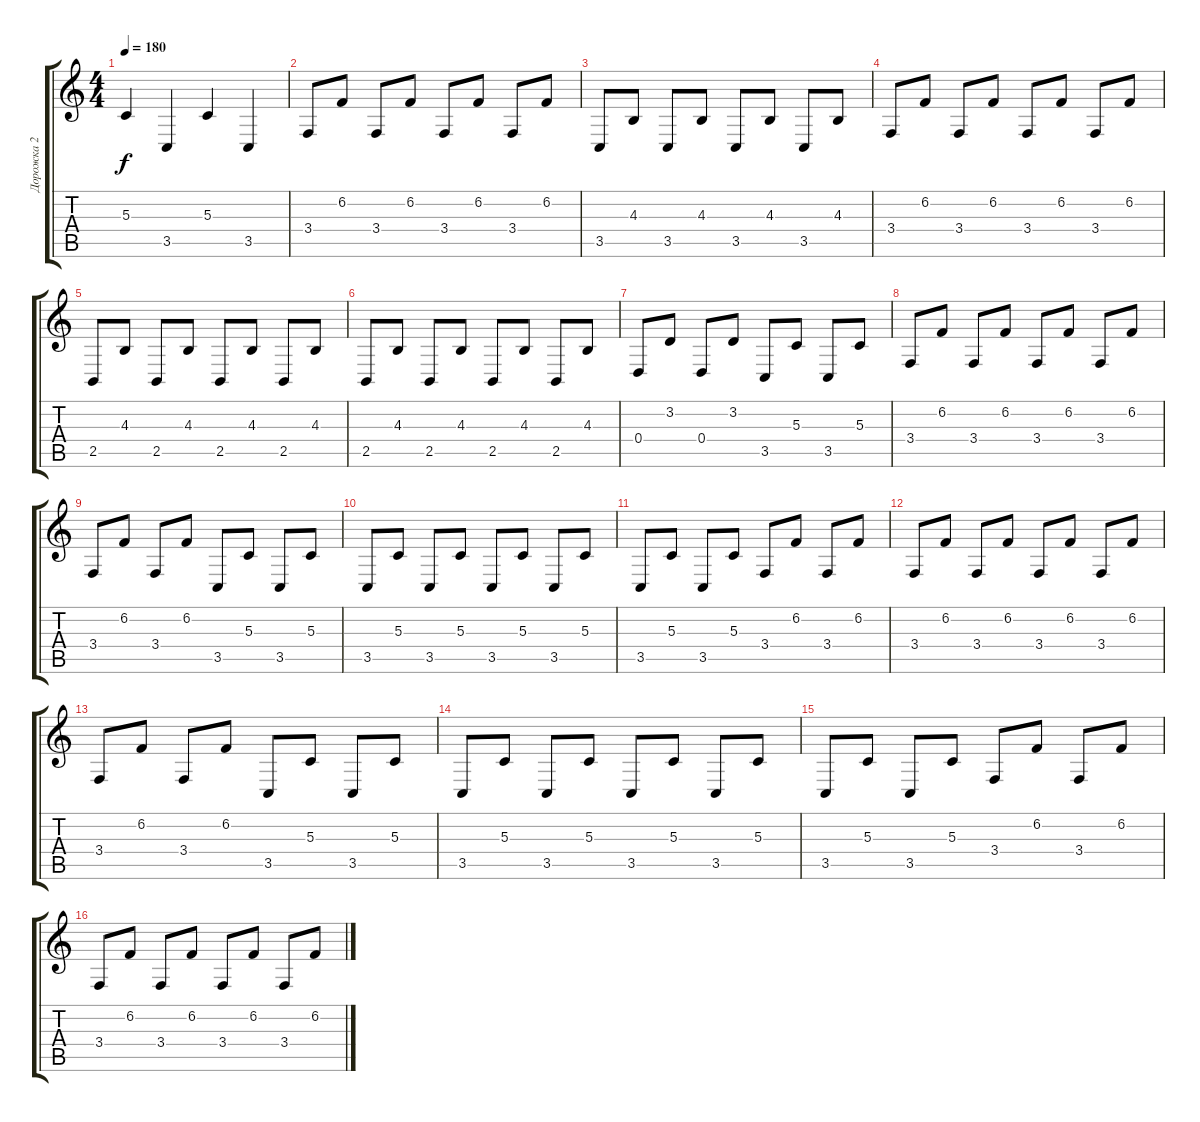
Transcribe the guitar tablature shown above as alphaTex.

\track ("Дорожка 2" "Дорожка 2") {instrument acousticgrandpiano}
\staff {score tabs}
\tuning (E4 B3 G3 D3 A2 E2) {hide}
\ts (4 4)
\tempo 180
\clef g2
\ks c
5.3.4{dy f} 3.5.4 5.3.4 3.5.4 |
3.4.8 6.2.8 3.4.8 6.2.8 3.4.8 6.2.8 3.4.8 6.2.8 |
3.5.8 4.3.8 3.5.8 4.3.8 3.5.8 4.3.8 3.5.8 4.3.8 |
3.4.8 6.2.8 3.4.8 6.2.8 3.4.8 6.2.8 3.4.8 6.2.8 |
2.5.8 4.3.8 2.5.8 4.3.8 2.5.8 4.3.8 2.5.8 4.3.8 |
2.5.8 4.3.8 2.5.8 4.3.8 2.5.8 4.3.8 2.5.8 4.3.8 |
0.4.8 3.2.8 0.4.8 3.2.8 3.5.8 5.3.8 3.5.8 5.3.8 |
3.4.8 6.2.8 3.4.8 6.2.8 3.4.8 6.2.8 3.4.8 6.2.8 |
3.4.8 6.2.8 3.4.8 6.2.8 3.5.8 5.3.8 3.5.8 5.3.8 |
3.5.8 5.3.8 3.5.8 5.3.8 3.5.8 5.3.8 3.5.8 5.3.8 |
3.5.8 5.3.8 3.5.8 5.3.8 3.4.8 6.2.8 3.4.8 6.2.8 |
3.4.8 6.2.8 3.4.8 6.2.8 3.4.8 6.2.8 3.4.8 6.2.8 |
3.4.8 6.2.8 3.4.8 6.2.8 3.5.8 5.3.8 3.5.8 5.3.8 |
3.5.8 5.3.8 3.5.8 5.3.8 3.5.8 5.3.8 3.5.8 5.3.8 |
3.5.8 5.3.8 3.5.8 5.3.8 3.4.8 6.2.8 3.4.8 6.2.8 |
3.4.8 6.2.8 3.4.8 6.2.8 3.4.8 6.2.8 3.4.8 6.2.8
